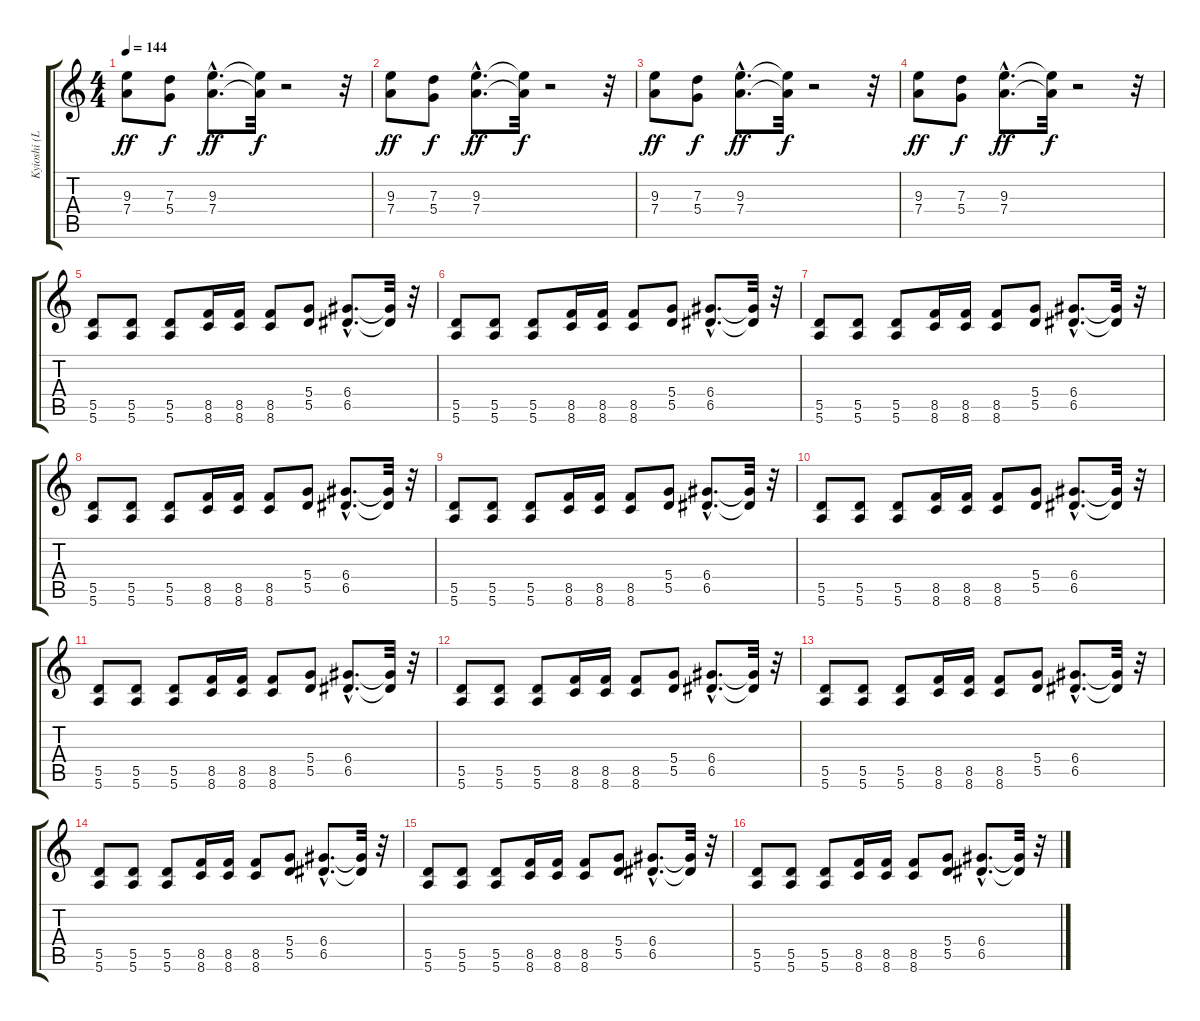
\track ("Kyioshi (Lead Guitars)" "Kyioshi (L") {instrument distortionguitar}
\staff {score tabs}
\tuning (E4 B3 G3 D3 A2 E2) {hide}
\ts (4 4)
\tempo 144
\clef g2
\ks c
(9.3 7.4).8{dy ff} (7.3 5.4).8{dy f} (9.3{hac} 7.4{hac}).8{d dy ff} (9.3{t} 7.4{t}).32{dy f} r.2 r.32 |
(9.3 7.4).8{dy ff} (7.3 5.4).8{dy f} (9.3{hac} 7.4{hac}).8{d dy ff} (9.3{t} 7.4{t}).32{dy f} r.2 r.32 |
(9.3 7.4).8{dy ff} (7.3 5.4).8{dy f} (9.3{hac} 7.4{hac}).8{d dy ff} (9.3{t} 7.4{t}).32{dy f} r.2 r.32 |
(9.3 7.4).8{dy ff} (7.3 5.4).8{dy f} (9.3{hac} 7.4{hac}).8{d dy ff} (9.3{t} 7.4{t}).32{dy f} r.2 r.32 |
(5.5 5.6).8 (5.5 5.6).8 (5.5 5.6).8 (8.5 8.6).16 (8.5 8.6).16 (8.5 8.6).8 (5.4 5.5).8 (6.4{hac} 6.5{hac}).8{d} (6.4{t} 6.5{t}).32 r.32 |
(5.5 5.6).8 (5.5 5.6).8 (5.5 5.6).8 (8.5 8.6).16 (8.5 8.6).16 (8.5 8.6).8 (5.4 5.5).8 (6.4{hac} 6.5{hac}).8{d} (6.4{t} 6.5{t}).32 r.32 |
(5.5 5.6).8 (5.5 5.6).8 (5.5 5.6).8 (8.5 8.6).16 (8.5 8.6).16 (8.5 8.6).8 (5.4 5.5).8 (6.4{hac} 6.5{hac}).8{d} (6.4{t} 6.5{t}).32 r.32 |
(5.5 5.6).8 (5.5 5.6).8 (5.5 5.6).8 (8.5 8.6).16 (8.5 8.6).16 (8.5 8.6).8 (5.4 5.5).8 (6.4{hac} 6.5{hac}).8{d} (6.4{t} 6.5{t}).32 r.32 |
(5.5 5.6).8 (5.5 5.6).8 (5.5 5.6).8 (8.5 8.6).16 (8.5 8.6).16 (8.5 8.6).8 (5.4 5.5).8 (6.4{hac} 6.5{hac}).8{d} (6.4{t} 6.5{t}).32 r.32 |
(5.5 5.6).8 (5.5 5.6).8 (5.5 5.6).8 (8.5 8.6).16 (8.5 8.6).16 (8.5 8.6).8 (5.4 5.5).8 (6.4{hac} 6.5{hac}).8{d} (6.4{t} 6.5{t}).32 r.32 |
(5.5 5.6).8 (5.5 5.6).8 (5.5 5.6).8 (8.5 8.6).16 (8.5 8.6).16 (8.5 8.6).8 (5.4 5.5).8 (6.4{hac} 6.5{hac}).8{d} (6.4{t} 6.5{t}).32 r.32 |
(5.5 5.6).8 (5.5 5.6).8 (5.5 5.6).8 (8.5 8.6).16 (8.5 8.6).16 (8.5 8.6).8 (5.4 5.5).8 (6.4{hac} 6.5{hac}).8{d} (6.4{t} 6.5{t}).32 r.32 |
(5.5 5.6).8 (5.5 5.6).8 (5.5 5.6).8 (8.5 8.6).16 (8.5 8.6).16 (8.5 8.6).8 (5.4 5.5).8 (6.4{hac} 6.5{hac}).8{d} (6.4{t} 6.5{t}).32 r.32 |
(5.5 5.6).8 (5.5 5.6).8 (5.5 5.6).8 (8.5 8.6).16 (8.5 8.6).16 (8.5 8.6).8 (5.4 5.5).8 (6.4{hac} 6.5{hac}).8{d} (6.4{t} 6.5{t}).32 r.32 |
(5.5 5.6).8 (5.5 5.6).8 (5.5 5.6).8 (8.5 8.6).16 (8.5 8.6).16 (8.5 8.6).8 (5.4 5.5).8 (6.4{hac} 6.5{hac}).8{d} (6.4{t} 6.5{t}).32 r.32 |
(5.5 5.6).8 (5.5 5.6).8 (5.5 5.6).8 (8.5 8.6).16 (8.5 8.6).16 (8.5 8.6).8 (5.4 5.5).8 (6.4{hac} 6.5{hac}).8{d} (6.4{t} 6.5{t}).32 r.32
